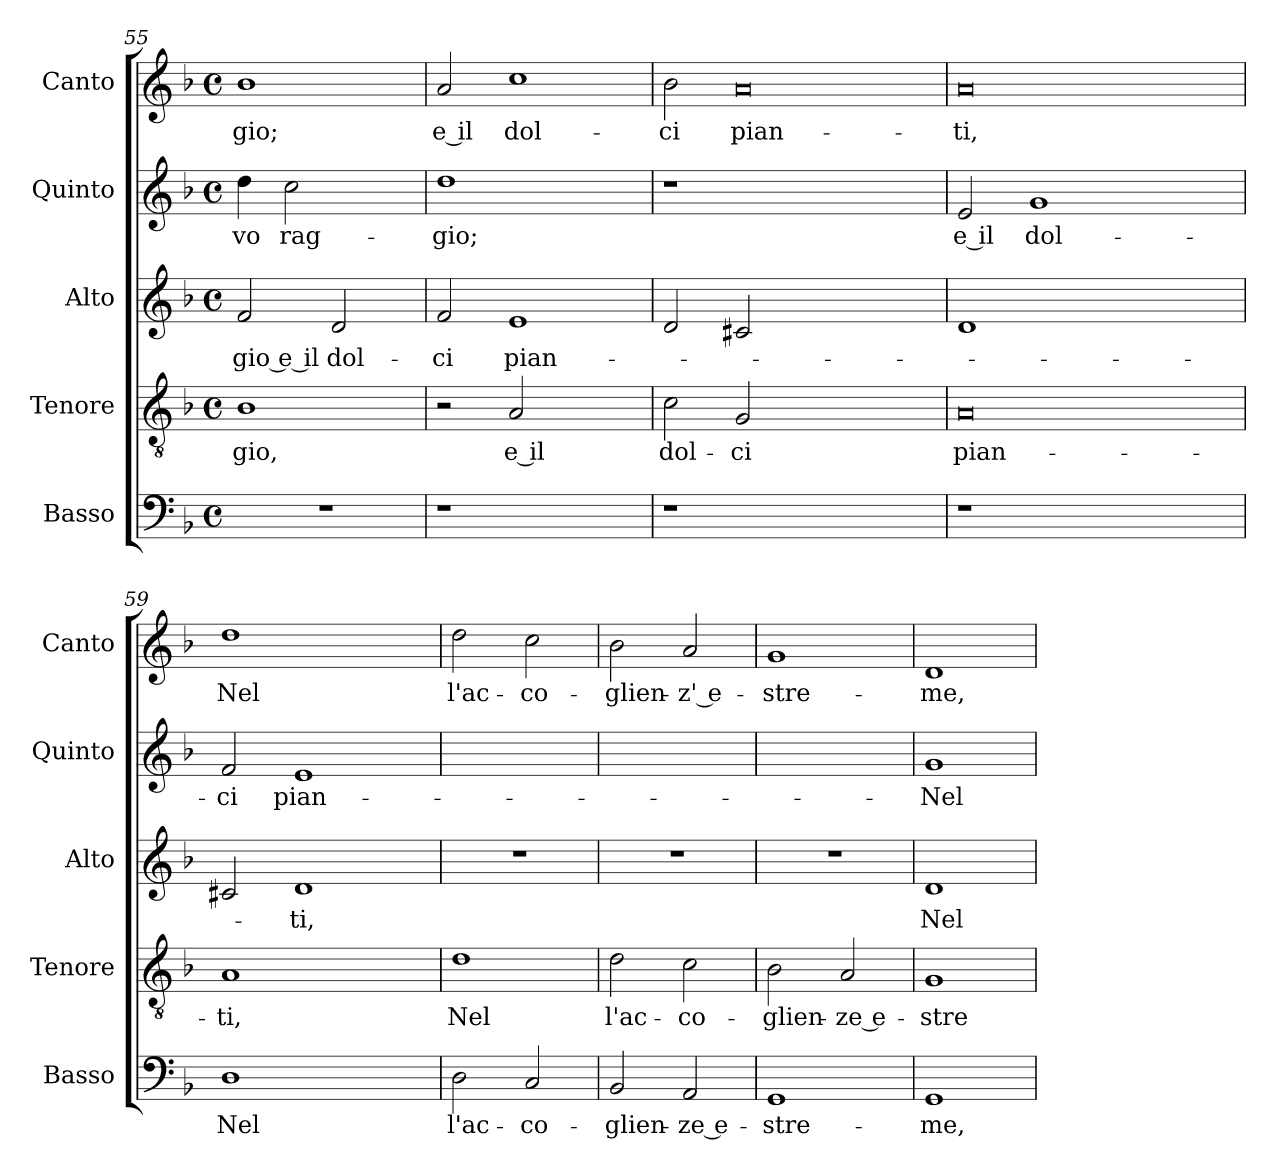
**kern	**text	**kern	**text	**kern	**text	**kern	**text	**kern	**text
*part5	*part5	*part4	*part4	*part3	*part3	*part2	*part2	*part1	*part1
*staff5	*staff5	*staff4	*staff4	*staff3	*staff3	*staff2	*staff2	*staff1	*staff1
*I"Basso	*	*I"Tenore	*	*I"Alto	*	*I"Quinto	*	*I"Canto	*
*I'Basso	*	*I'Tenore	*	*I'Alto	*	*I'Quinto	*	*I'Canto	*
!!LO:PB:g=z
*clefF4	*	*clefGv2	*	*clefG2	*	*clefG2	*	*clefG2	*
*k[b-]	*	*k[b-]	*	*k[b-]	*	*k[b-]	*	*k[b-]	*
*F:	*	*F:	*	*F:	*	*F:	*	*F:	*
*M4/4	*	*M4/4	*	*M4/4	*	*M4/4	*	*M4/4	*
*met(c)	*	*met(c)	*	*met(c)	*	*met(c)	*	*met(c)	*
=55	=55	=55	=55	=55	=55	=55	=55	=55	=55
!	!	!	!LO:LY:b	!	!LO:LY:b	!	!LO:LY:b	!	!LO:LY:b
1r	.	1B-	-gio,	2f/	-gio e il	4dd\	-vo	1b-	-gio;
!	!	!	!	!	!	!	!LO:LY:b	!	!
.	.	.	.	.	.	2cc\	rag-	.	.
!	!	!	!	!	!LO:LY:b	!	!	!	!
.	.	.	.	2d/	dol-	.	.	.	.
.	.	.	.	.	.	4ryy	.	.	.
!!LO:LB:g=z
=56	=56	=56	=56	=56	=56	=56	=56	=56	=56
!	!	!	!	!	!LO:LY:b	!	!LO:LY:b	!	!LO:LY:b
1r	.	2r	.	2f/	-ci	1dd	-gio;	2a/	e il
!	!	!	!LO:LY:b	!	!LO:LY:b	!	!	!	!LO:LY:b
.	.	2A/	e il	1e	pian-	.	.	1cc	dol-
2ryy	.	2ryy	.	.	.	2ryy	.	.	.
=57	=57	=57	=57	=57	=57	=57	=57	=57	=57
!	!	!	!LO:LY:b	!	!	!	!	!	!LO:LY:b
1r	.	2c\	dol-	2d/	.	1r	.	2b-\	-ci
!	!	!	!LO:LY:b	!	!	!	!	!	!LO:LY:b
.	.	2G/	-ci	2c#X/	.	.	.	0a	pian-
1.ryy	.	1.ryy	.	1.ryy	.	1.ryy	.	.	.
=58	=58	=58	=58	=58	=58	=58	=58	=58	=58
!	!	!	!LO:LY:b	!	!	!	!LO:LY:b	!	!LO:LY:b
1r	.	0A	pian-	1d	.	2e/	e il	0a	-ti,
!	!	!	!	!	!	!	!LO:LY:b	!	!
.	.	.	.	.	.	1g	dol-	.	.
1ryy	.	.	.	1ryy	.	.	.	.	.
.	.	.	.	.	.	2ryy	.	.	.
=59	=59	=59	=59	=59	=59	=59	=59	=59	=59
!	!LO:LY:b	!	!LO:LY:b	!	!	!	!LO:LY:b	!	!LO:LY:b
1D	Nel	1A	-ti,	2c#X/	.	2f/	-ci	1dd	Nel
!	!	!	!	!	!LO:LY:b	!	!LO:LY:b	!	!
.	.	.	.	1d	-ti,	1e	pian-	.	.
2ryy	.	2ryy	.	.	.	.	.	2ryy	.
!!LO:LB:g=z
=60	=60	=60	=60	=60	=60	=60	=60	=60	=60
!	!LO:LY:b	!	!LO:LY:b	!	!	!	!LO:LY:b	!	!LO:LY:b
2D\	l'ac-	1d	Nel	1r	.	[1fyy	-ti,	2dd\	l'ac-
!	!LO:LY:b	!	!	!	!	!	!	!	!LO:LY:b
2C/	-co-	.	.	.	.	.	.	2cc\	-co-
=61	=61	=61	=61	=61	=61	=61	=61	=61	=61
!	!LO:LY:b	!	!LO:LY:b	!	!	!	!	!	!LO:LY:b
2BB-/	-glien-	2d\	l'ac-	1r	.	1fyy]	.	2b-\	-glien-
!	!LO:LY:b	!	!LO:LY:b	!	!	!	!	!	!LO:LY:b
2AA/	-ze e-	2c\	-co-	.	.	.	.	2a/	-z' e-
!!LO:PB:g=z
=62	=62	=62	=62	=62	=62	=62	=62	=62	=62
!	!LO:LY:b	!	!LO:LY:b	!	!	!	!	!	!LO:LY:b
1GG	-stre-	2B-\	-glien-	1r	.	1fyy	.	1g	-stre-
!	!	!	!LO:LY:b	!	!	!	!	!	!
.	.	2A/	-ze e-	.	.	.	.	.	.
!!LO:LB:g=z
=63	=63	=63	=63	=63	=63	=63	=63	=63	=63
!	!LO:LY:b	!	!LO:LY:b	!	!LO:LY:b	!	!LO:LY:b	!	!LO:LY:b
1GG	-me,	1G	-stre-	1d	Nel	1g	Nel	1d	-me,
=	=	=	=	=	=	=	=	=	=
*-	*-	*-	*-	*-	*-	*-	*-	*-	*-
